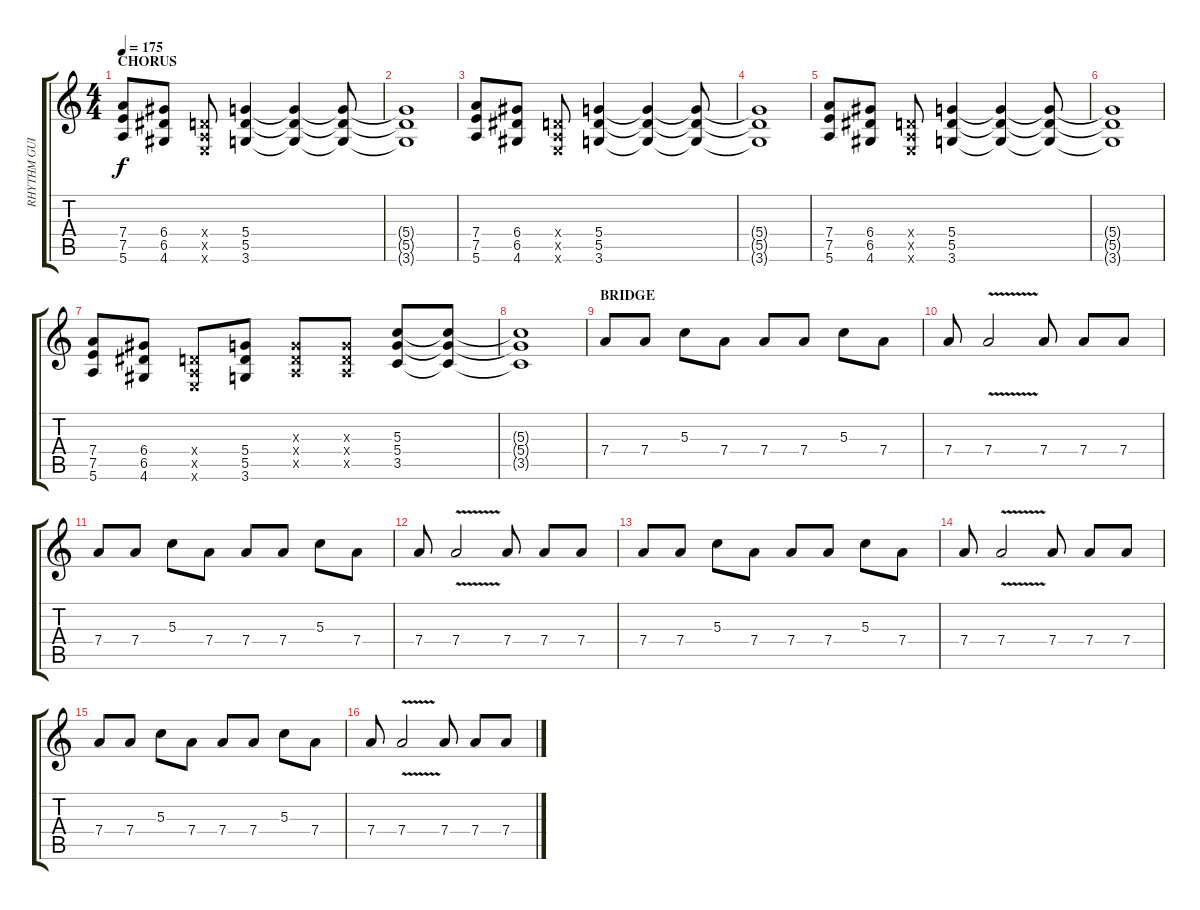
\track ("RHYTHM GUITAR 2" "RHYTHM GUI") {instrument overdrivenguitar}
\staff {score tabs}
\tuning (E4 B3 G3 D3 A2 E2) {hide}
\ts (4 4)
\section ("" "CHORUS")
\tempo 175
\clef g2
\ks c
(7.4 7.5 5.6).8{dy f instrument distortionguitar} (6.4 6.5 4.6).8 (0.4{x} 0.5{x} 0.6{x}).8 (5.4 5.5 3.6).4 (5.4{t} 5.5{t} 3.6{t}).4 (5.4{t} 5.5{t} 3.6{t}).8 |
(5.4{t} 5.5{t} 3.6{t}).1 |
(7.4 7.5 5.6).8 (6.4 6.5 4.6).8 (0.4{x} 0.5{x} 0.6{x}).8 (5.4 5.5 3.6).4 (5.4{t} 5.5{t} 3.6{t}).4 (5.4{t} 5.5{t} 3.6{t}).8 |
(5.4{t} 5.5{t} 3.6{t}).1 |
(7.4 7.5 5.6).8 (6.4 6.5 4.6).8 (0.4{x} 0.5{x} 0.6{x}).8 (5.4 5.5 3.6).4 (5.4{t} 5.5{t} 3.6{t}).4 (5.4{t} 5.5{t} 3.6{t}).8 |
(5.4{t} 5.5{t} 3.6{t}).1 |
(7.4 7.5 5.6).8 (6.4 6.5 4.6).8 (0.4{x} 0.5{x} 0.6{x}).8 (5.4 5.5 3.6).8 (0.3{x} 0.4{x} 0.5{x}).8 (0.3{x} 0.4{x} 0.5{x}).8 (5.3 5.4 3.5).8 (5.3{t} 5.4{t} 3.5{t}).8 |
(5.3{t} 5.4{t} 3.5{t}).1 |
\section ("" "BRIDGE")
7.4.8{instrument overdrivenguitar} 7.4.8 5.3.8 7.4.8 7.4.8 7.4.8 5.3.8 7.4.8 |
7.4.8 7.4{v}.2 7.4.8 7.4.8 7.4.8 |
7.4.8 7.4.8 5.3.8 7.4.8 7.4.8 7.4.8 5.3.8 7.4.8 |
7.4.8 7.4{v}.2 7.4.8 7.4.8 7.4.8 |
7.4.8 7.4.8 5.3.8 7.4.8 7.4.8 7.4.8 5.3.8 7.4.8 |
7.4.8 7.4{v}.2 7.4.8 7.4.8 7.4.8 |
7.4.8 7.4.8 5.3.8 7.4.8 7.4.8 7.4.8 5.3.8 7.4.8 |
7.4.8 7.4{v}.2 7.4.8 7.4.8 7.4.8
